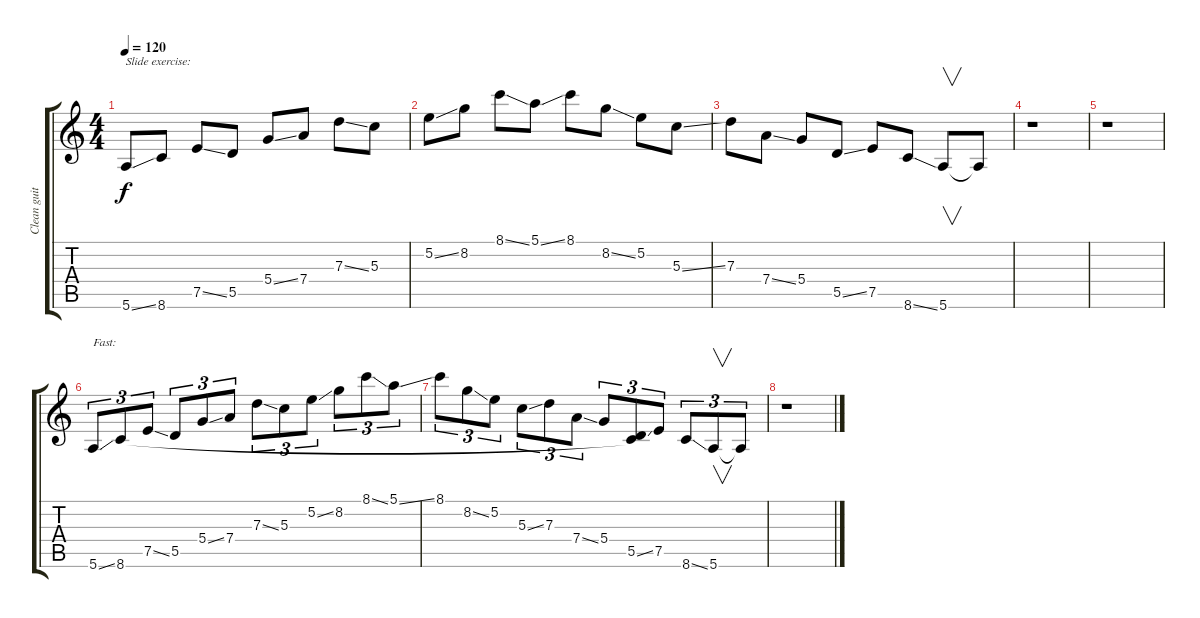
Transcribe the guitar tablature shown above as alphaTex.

\track ("Clean guitar" "Clean guit") {instrument electricguitarclean}
\staff {score tabs}
\tuning (E4 B3 G3 D3 A2 E2) {hide}
\ts (4 4)
\tempo 120
\clef g2
\ks c
5.6{ss}.8{txt "Slide exercise:" dy f instrument electricguitarclean} 8.6.8 7.5{ss}.8 5.5.8 5.4{ss}.8 7.4.8 7.3{ss}.8 5.3.8 |
5.2{ss}.8 8.2.8 8.1{ss}.8 5.1{ss}.8 8.1.8 8.2{ss}.8 5.2.8 5.3{ss}.8 |
7.3.8 7.4{ss}.8 5.4.8 5.5{ss}.8 7.5.8 8.6{ss}.8 5.6.8{v} 5.6{t}.8 |
r.1 |
r.1 |
5.6{ss}.8{tu (3 2) txt "Fast:"} 8.6.8{tu (3 2)} 7.5{ss}.8{tu (3 2)} 5.5.8{tu (3 2)} 5.4{ss}.8{tu (3 2)} 7.4.8{tu (3 2)} 7.3{ss}.8{tu (3 2)} 5.3.8{tu (3 2)} 5.2{ss}.8{tu (3 2)} 8.2.8{tu (3 2)} 8.1{ss}.8{tu (3 2)} 5.1{ss}.8{tu (3 2)} |
8.1.8{tu (3 2)} 8.2{ss}.8{tu (3 2)} 5.2.8{tu (3 2)} 5.3{ss}.8{tu (3 2)} 7.3.8{tu (3 2)} 7.4{ss}.8{tu (3 2)} 5.4.8{tu (3 2)} (5.5{ss} 8.6{t}).8{tu (3 2)} 7.5.8{tu (3 2)} 8.6{ss}.8{tu (3 2)} 5.6.8{v tu (3 2)} 5.6{t}.8{tu (3 2)} |
r.1
